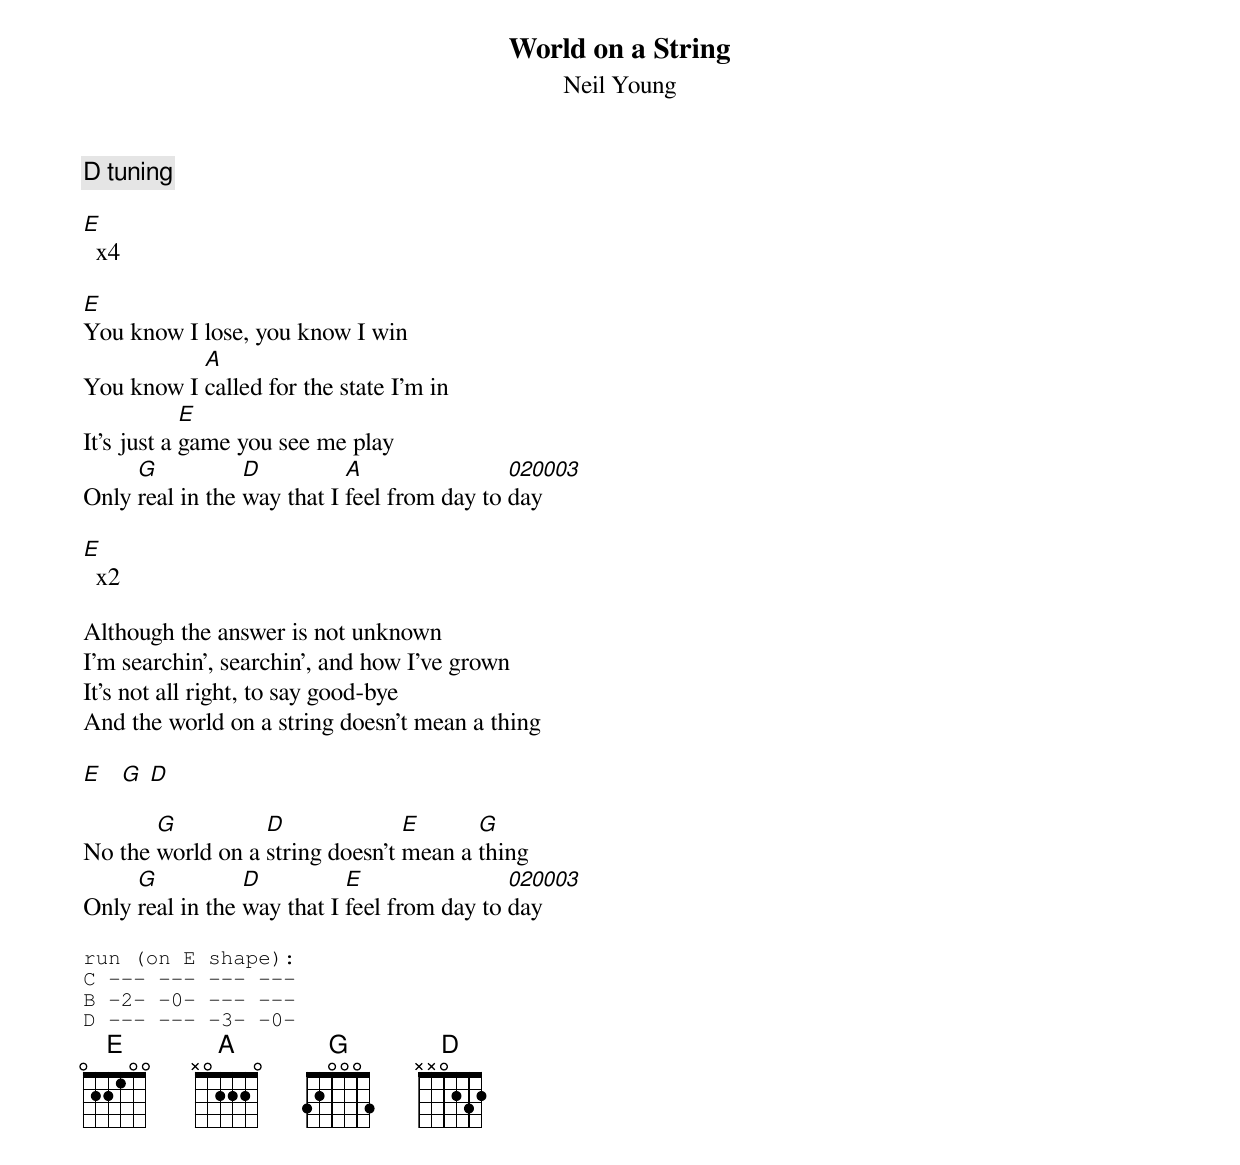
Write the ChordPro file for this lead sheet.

{t:World on a String}
{st:Neil Young}

{c:D tuning}

[E]  x4

[E]You know I lose, you know I win
You know I [A]called for the state I'm in
It's just a [E]game you see me play
Only [G]real in the [D]way that I [A]feel from day to [020003]day

[E]  x2

Although the answer is not unknown
I'm searchin', searchin', and how I've grown
It's not all right, to say good-bye
And the world on a string doesn't mean a thing

[E]   [G] [D]

No the [G]world on a [D]string doesn't [E]mean a [G]thing
Only [G]real in the [D]way that I [E]feel from day to [020003]day

{sot}
run (on E shape):
C --- --- --- ---
B -2- -0- --- ---
D --- --- -3- -0-
{eot}
